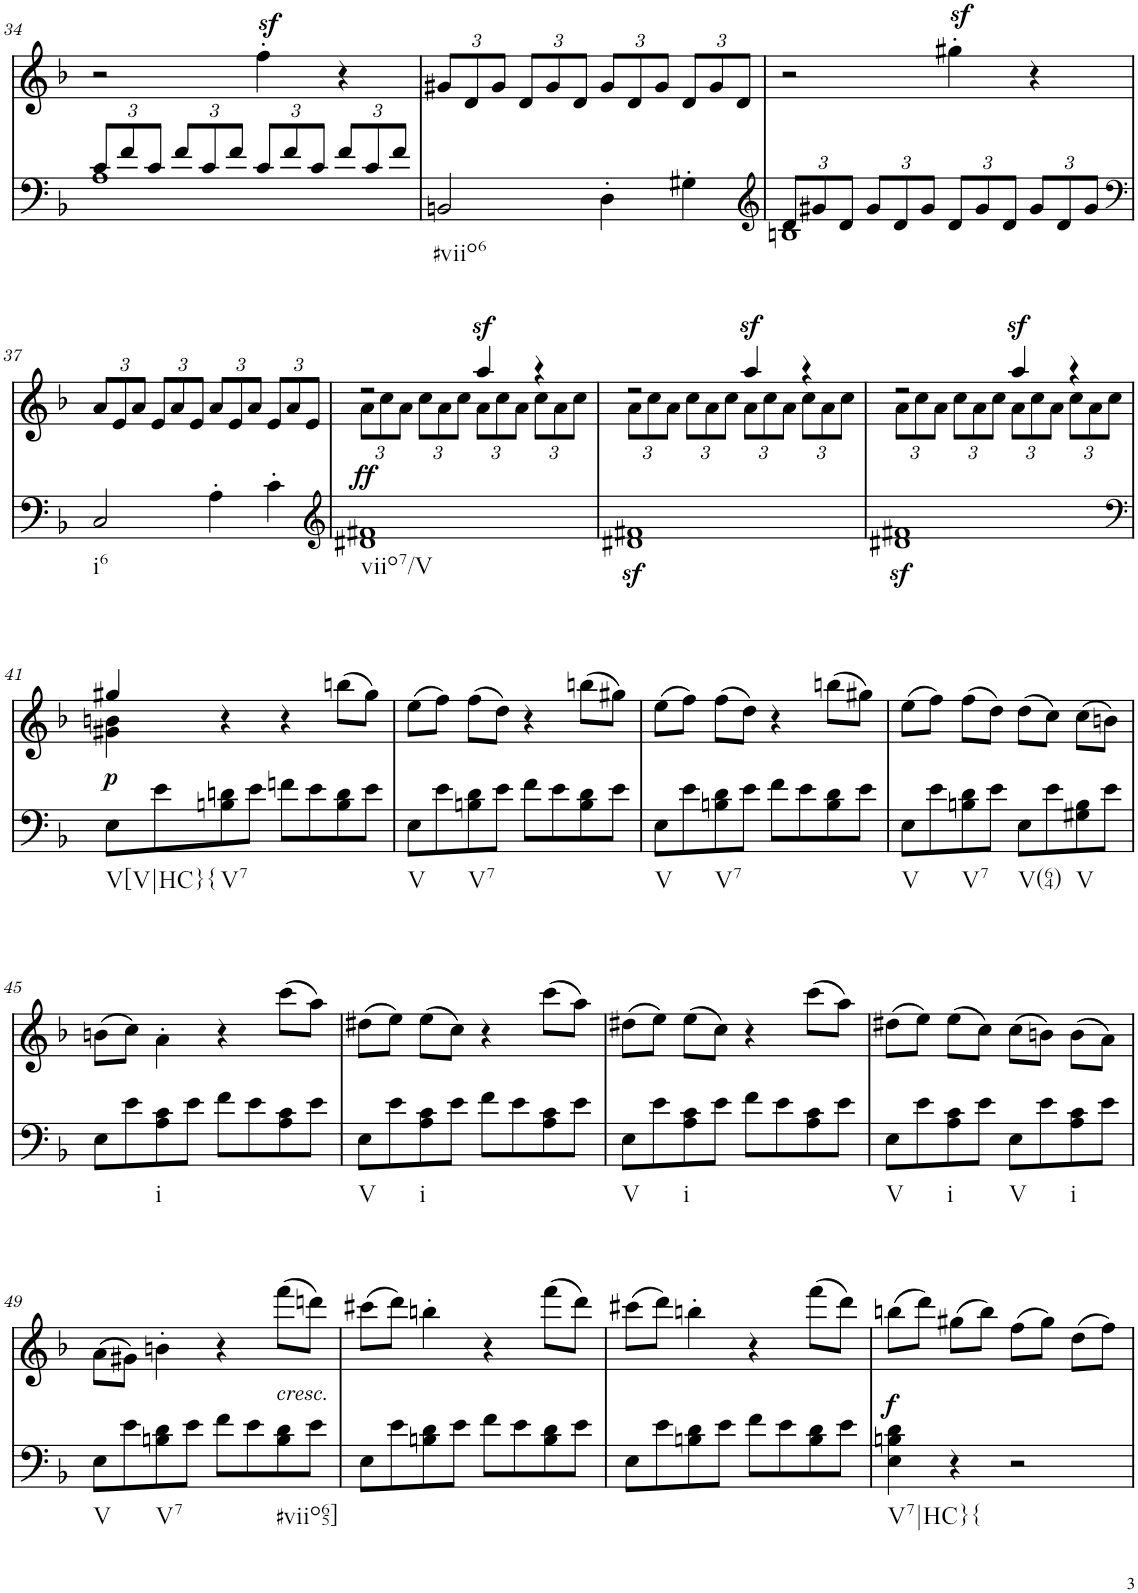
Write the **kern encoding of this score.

**kern	**kern	**text	**dynam
*part2	*part1	*part1	*part1
*staff2	*staff1	*staff1	*staff1
*I"piano	*I"piano	*	*
*I'Pno	*I'Pno	*	*
!!LO:PB:g=z
*clefF4	*clefG2	*	*
*k[b-]	*k[b-]	*	*
*d:	*d:	*	*
*M4/4	*M4/4	*	*
*Xbrackettup	*	*	*
=34	=34	=34	=34
*^	*	*	*
12c/L	1A	2r	.	.
12f/	.	.	.	.
12c/J	.	.	.	.
12f/L	.	.	.	.
12c/	.	.	.	.
12f/J	.	.	.	.
12c/L	.	4ffz>'\	.	.
12f/	.	.	.	.
12c/J	.	.	.	.
12f/L	.	4r	.	.
12c/	.	.	.	.
12f/J	.	.	.	.
*v	*v	*	*	*
=35	=35	=35	=35
*	*Xbrackettup	*	*
!LO:TX:b:t=#viio6	!	!	!
2BBn/	12g#X/L	.	.
.	12d/	.	.
.	12g#/J	.	.
.	12d/L	.	.
.	12g#/	.	.
.	12d/J	.	.
4D'\	12g#/L	.	.
.	12d/	.	.
.	12g#/J	.	.
4G#X'\	12d/L	.	.
.	12g#/	.	.
.	12d/J	.	.
=36	=36	=36	=36
*clefG2	*	*	*
*^	*	*	*
12d/L	1Bn	2r	.	.
12g#X/	.	.	.	.
12d/J	.	.	.	.
12g#/L	.	.	.	.
12d/	.	.	.	.
12g#/J	.	.	.	.
12d/L	.	4gg#Xz>'\	.	.
12g#/	.	.	.	.
12d/J	.	.	.	.
12g#/L	.	4r	.	.
12d/	.	.	.	.
12g#/J	.	.	.	.
*v	*v	*	*	*
!!LO:LB:g=z
=37	=37	=37	=37
*clefF4	*	*	*
!LO:TX:b:t=i6	!	!	!
2C/	12a/L	.	.
.	12e/	.	.
.	12a/J	.	.
.	12e/L	.	.
.	12a/	.	.
.	12e/J	.	.
4A'\	12a/L	.	.
.	12e/	.	.
.	12a/J	.	.
4c'\	12e/L	.	.
.	12a/	.	.
.	12e/J	.	.
=38	=38	=38	=38
*clefG2	*	*	*
*	*^	*	*
!LO:TX:b:t=viio7/V	!	!	!	!
!	!	!	!LO:LY:b	!LO:DY:b
1d#X 1f#X	2r	12a\L	ff	ff
.	.	12cc\	.	.
.	.	12a\J	.	.
.	.	12cc\L	.	.
.	.	12a\	.	.
.	.	12cc\J	.	.
.	4aa/	12a\L	.	.
!	!	!	!	!LO:DY:a
.	.	12cc\	.	sf
.	.	12a\J	.	.
.	4r	12cc\L	.	.
.	.	12a\	.	.
.	.	12cc\J	.	.
=39	=39	=39	=39	=39
1d#Xz< 1f#Xz<	2r	12a\L	.	.
.	.	12cc\	.	.
.	.	12a\J	.	.
.	.	12cc\L	.	.
.	.	12a\	.	.
.	.	12cc\J	.	.
.	4aa/	12a\L	.	.
!	!	!	!	!LO:DY:a
.	.	12cc\	.	sf
.	.	12a\J	.	.
.	4r	12cc\L	.	.
.	.	12a\	.	.
.	.	12cc\J	.	.
=40	=40	=40	=40	=40
1d#Xz< 1f#Xz<	2r	12a\L	.	.
.	.	12cc\	.	.
.	.	12a\J	.	.
.	.	12cc\L	.	.
.	.	12a\	.	.
.	.	12cc\J	.	.
.	4aa/	12a\L	.	.
!	!	!	!	!LO:DY:a
.	.	12cc\	.	sf
.	.	12a\J	.	.
.	4r	12cc\L	.	.
.	.	12a\	.	.
.	.	12cc\J	.	.
!!LO:LB:g=z	!!
=41	=41	=41	=41	=41
*clefF4	*	*	*	*
!LO:TX:b:t=V[V|HC}{	!	!	!	!
!	!	!	!LO:LY:b	!LO:DY:b
8E\L	4g#X\ 4bn\	4gg#X/	f	p
8e\	.	.	.	.
!LO:TX:b:t=V7	!	!	!	!
8Bn\ 8dn\	4r	2.ryy	.	.
8e\J	.	.	.	.
8fn\L	4r	.	.	.
8e\	.	.	.	.
8B\ 8d\	(>8bbn\L	.	.	.
8e\J	8gg#\J)	.	.	.
*	*v	*v	*	*
=42	=42	=42	=42
!LO:TX:b:t=V	!	!	!
8E\L	(8ee\L	.	.
8e\	8ff\J)	.	.
!LO:TX:b:t=V7	!	!	!
8Bn\ 8d\	(8ff\L	.	.
8e\J	8dd\J)	.	.
8f\L	4r	.	.
8e\	.	.	.
8B\ 8d\	(8bbn\L	.	.
8e\J	8gg#X\J)	.	.
=43	=43	=43	=43
!LO:TX:b:t=V	!	!	!
8E\L	(8ee\L	.	.
8e\	8ff\J)	.	.
!LO:TX:b:t=V7	!	!	!
8Bn\ 8d\	(8ff\L	.	.
8e\J	8dd\J)	.	.
8f\L	4r	.	.
8e\	.	.	.
8B\ 8d\	(8bbn\L	.	.
8e\J	8gg#X\J)	.	.
=44	=44	=44	=44
!LO:TX:b:t=V	!	!	!
8E\L	(8ee\L	.	.
8e\	8ff\J)	.	.
!LO:TX:b:t=V7	!	!	!
8Bn\ 8d\	(8ff\L	.	.
8e\J	8dd\J)	.	.
!LO:TX:b:t=V(64)	!	!	!
8E\L	(8dd\L	.	.
8e\	8cc\J)	.	.
!LO:TX:b:t=V	!	!	!
8G#X\ 8B\	(8cc\L	.	.
8e\J	8bn\J)	.	.
!!LO:LB:g=z
=45	=45	=45	=45
8E\L	(8bn\L	.	.
8e\	8cc\J)	.	.
!LO:TX:b:t=i	!	!	!
8A\ 8c\	4a'\	.	.
8e\J	.	.	.
8f\L	4r	.	.
8e\	.	.	.
8A\ 8c\	(8ccc\L	.	.
8e\J	8aa\J)	.	.
=46	=46	=46	=46
!LO:TX:b:t=V	!	!	!
8E\L	(8dd#X\L	.	.
8e\	8ee\J)	.	.
!LO:TX:b:t=i	!	!	!
8A\ 8c\	(8ee\L	.	.
8e\J	8cc\J)	.	.
8f\L	4r	.	.
8e\	.	.	.
8A\ 8c\	(8ccc\L	.	.
8e\J	8aa\J)	.	.
=47	=47	=47	=47
!LO:TX:b:t=V	!	!	!
8E\L	(8dd#X\L	.	.
8e\	8ee\J)	.	.
!LO:TX:b:t=i	!	!	!
8A\ 8c\	(8ee\L	.	.
8e\J	8cc\J)	.	.
8f\L	4r	.	.
8e\	.	.	.
8A\ 8c\	(8ccc\L	.	.
8e\J	8aa\J)	.	.
=48	=48	=48	=48
!LO:TX:b:t=V	!	!	!
8E\L	(8dd#X\L	.	.
8e\	8ee\J)	.	.
!LO:TX:b:t=i	!	!	!
8A\ 8c\	(8ee\L	.	.
8e\J	8cc\J)	.	.
!LO:TX:b:t=V	!	!	!
8E\L	(8cc\L	.	.
8e\	8bn\J)	.	.
!LO:TX:b:t=i	!	!	!
8A\ 8c\	(8b\L	.	.
8e\J	8a\J)	.	.
!!LO:LB:g=z
=49	=49	=49	=49
!LO:TX:b:t=V	!	!	!
8E\L	(8a\L	.	.
8e\	8g#X\J)	.	.
!LO:TX:b:t=V7	!	!	!
8Bn\ 8d\	4bn'\	.	.
8e\J	.	.	.
8f\L	4r	.	.
8e\	.	.	.
!	!LO:TX:b:i:t=cresc.	!	!
!LO:TX:b:t=#viio65]	!	!	!
!	!	!LO:LY:b	!
8B\ 8d\	(8fff\L	<	.
8e\J	8dddn\J)	.	.
=50	=50	=50	=50
8E\L	(8ccc#X\L	.	.
8e\	8ddd\J)	.	.
8Bn\ 8d\	4bbn'\	.	.
8e\J	.	.	.
8f\L	4r	.	.
8e\	.	.	.
8B\ 8d\	(8fff\L	.	.
8e\J	8ddd\J)	.	.
=51	=51	=51	=51
8E\L	(8ccc#X\L	.	.
8e\	8ddd\J)	.	.
8Bn\ 8d\	4bbn'\	.	.
8e\J	.	.	.
8f\L	4r	.	.
8e\	.	.	.
8B\ 8d\	(8fff\L	.	.
8e\J	8ddd\J)	.	.
=52	=52	=52	=52
!LO:TX:b:t=V7|HC}{	!	!	!
!	!	!LO:LY:b	!LO:DY:b
4E\ 4Bn\ 4d\	(8bbn\L	f	f
.	8ddd\J)	.	.
4r	(8gg#X\L	.	.
.	8bb\J)	.	.
2r	(8ff\L	.	.
.	8gg#\J)	.	.
.	(8dd\L	.	.
.	8ff\J)	.	.
=	=	=	=
*-	*-	*-	*-
